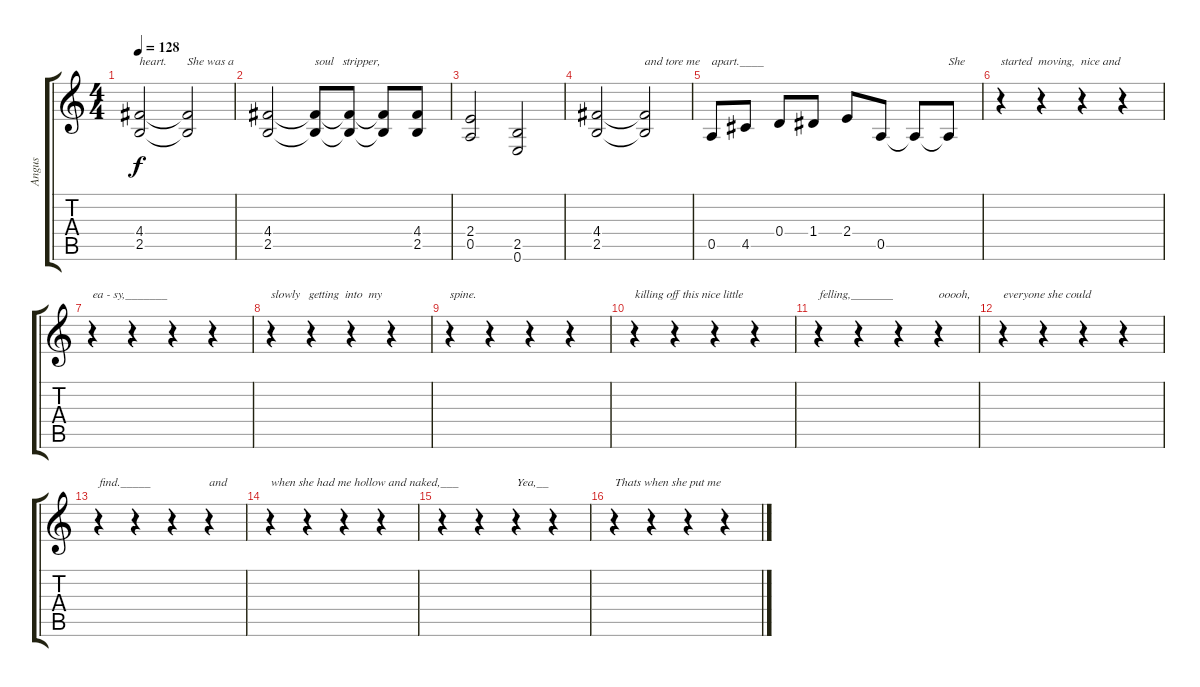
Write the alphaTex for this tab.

\track ("Angus" "Angus") {instrument overdrivenguitar}
\staff {score tabs}
\tuning (E4 B3 G3 D3 A2 E2) {hide}
\ts (4 4)
\tempo 128
\clef g2
\ks c
(4.4 2.5).2{txt "heart." dy f} (4.4{t} 2.5{t}).2{txt "She was a"} |
(4.4 2.5).2 (4.4{t} 2.5{t}).8{txt "soul   stripper,"} (4.4{t} 2.5{t}).8 (4.4{t} 2.5{t}).8 (4.4 2.5).8 |
(2.4 0.5).2 (2.5 0.6).2 |
(4.4 2.5).2 (4.4{t} 2.5{t}).2{txt "and tore me"} |
0.5.8{txt "apart.____"} 4.5.8 0.4.8 1.4.8 2.4.8 0.5.8 0.5{t}.8 0.5{t}.8{txt "She"} |
r.4{txt "started  moving,  nice and  "} r.4 r.4 r.4 |
r.4{txt "ea - sy,_______"} r.4 r.4 r.4 |
r.4{txt "slowly   getting  into  my "} r.4 r.4 r.4 |
r.4{txt "spine."} r.4 r.4 r.4 |
r.4{txt "killing off this nice little"} r.4 r.4 r.4 |
r.4{txt "felling,_______"} r.4 r.4 r.4{txt "ooooh, "} |
r.4{txt "everyone she could "} r.4 r.4 r.4 |
r.4{txt "find._____"} r.4 r.4 r.4{txt "and"} |
r.4{txt "when she had me hollow and naked,___"} r.4 r.4 r.4 |
r.4 r.4 r.4{txt "Yea,__"} r.4 |
r.4{txt "Thats when she put me "} r.4 r.4 r.4
